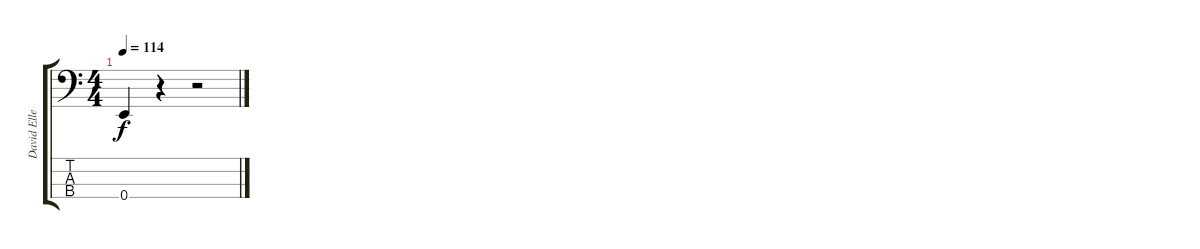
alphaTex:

\track ("David Ellefson" "David Elle") {instrument electricbasspick}
\staff {score tabs}
\tuning (G2 D2 A1 E1) {hide}
\ts (4 4)
\tempo 114
\clef f4
\ks c
0.4.4{dy f} r.4 r.2
